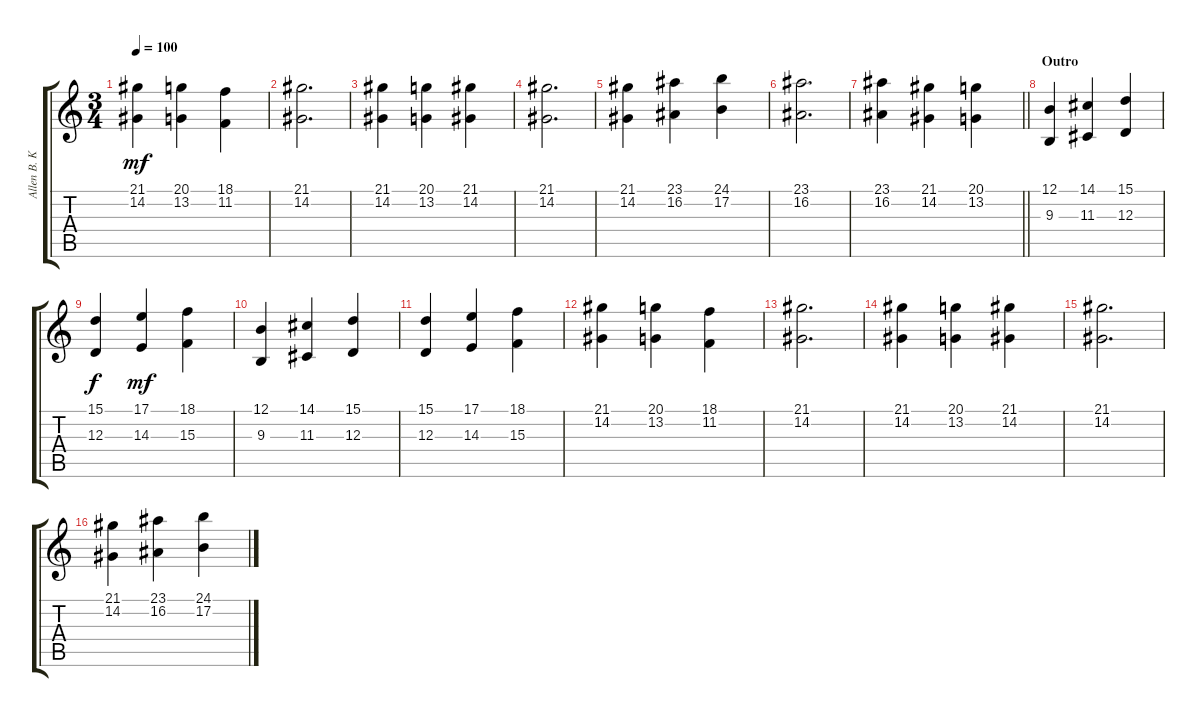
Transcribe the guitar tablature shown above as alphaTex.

\track ("Allen B. Konstanz (Keyboard)" "Allen B. K") {instrument pad8sweep}
\staff {score tabs}
\tuning (B3 Gb3 D3 A2 E2 B1) {hide}
\ts (3 4)
\tempo 100
\clef g2
\ks c
(21.1 14.2).4{dy mf} (20.1 13.2).4 (18.1 11.2).4 |
(21.1 14.2).2{d} |
(21.1 14.2).4 (20.1 13.2).4 (21.1 14.2).4 |
(21.1 14.2).2{d} |
(21.1 14.2).4 (23.1 16.2).4 (24.1 17.2).4 |
(23.1 16.2).2{d} |
\barLineRight lightlight
(23.1 16.2).4 (21.1 14.2).4 (20.1 13.2).4 |
\section ("" "Outro")
(12.1 9.3).4 (14.1 11.3).4 (15.1 12.3).4 |
(15.1 12.3).4{dy f} (17.1 14.3).4{dy mf} (18.1 15.3).4 |
(12.1 9.3).4 (14.1 11.3).4 (15.1 12.3).4 |
(15.1 12.3).4 (17.1 14.3).4 (18.1 15.3).4 |
(21.1 14.2).4 (20.1 13.2).4 (18.1 11.2).4 |
(21.1 14.2).2{d} |
(21.1 14.2).4 (20.1 13.2).4 (21.1 14.2).4 |
(21.1 14.2).2{d} |
(21.1 14.2).4 (23.1 16.2).4 (24.1 17.2).4
